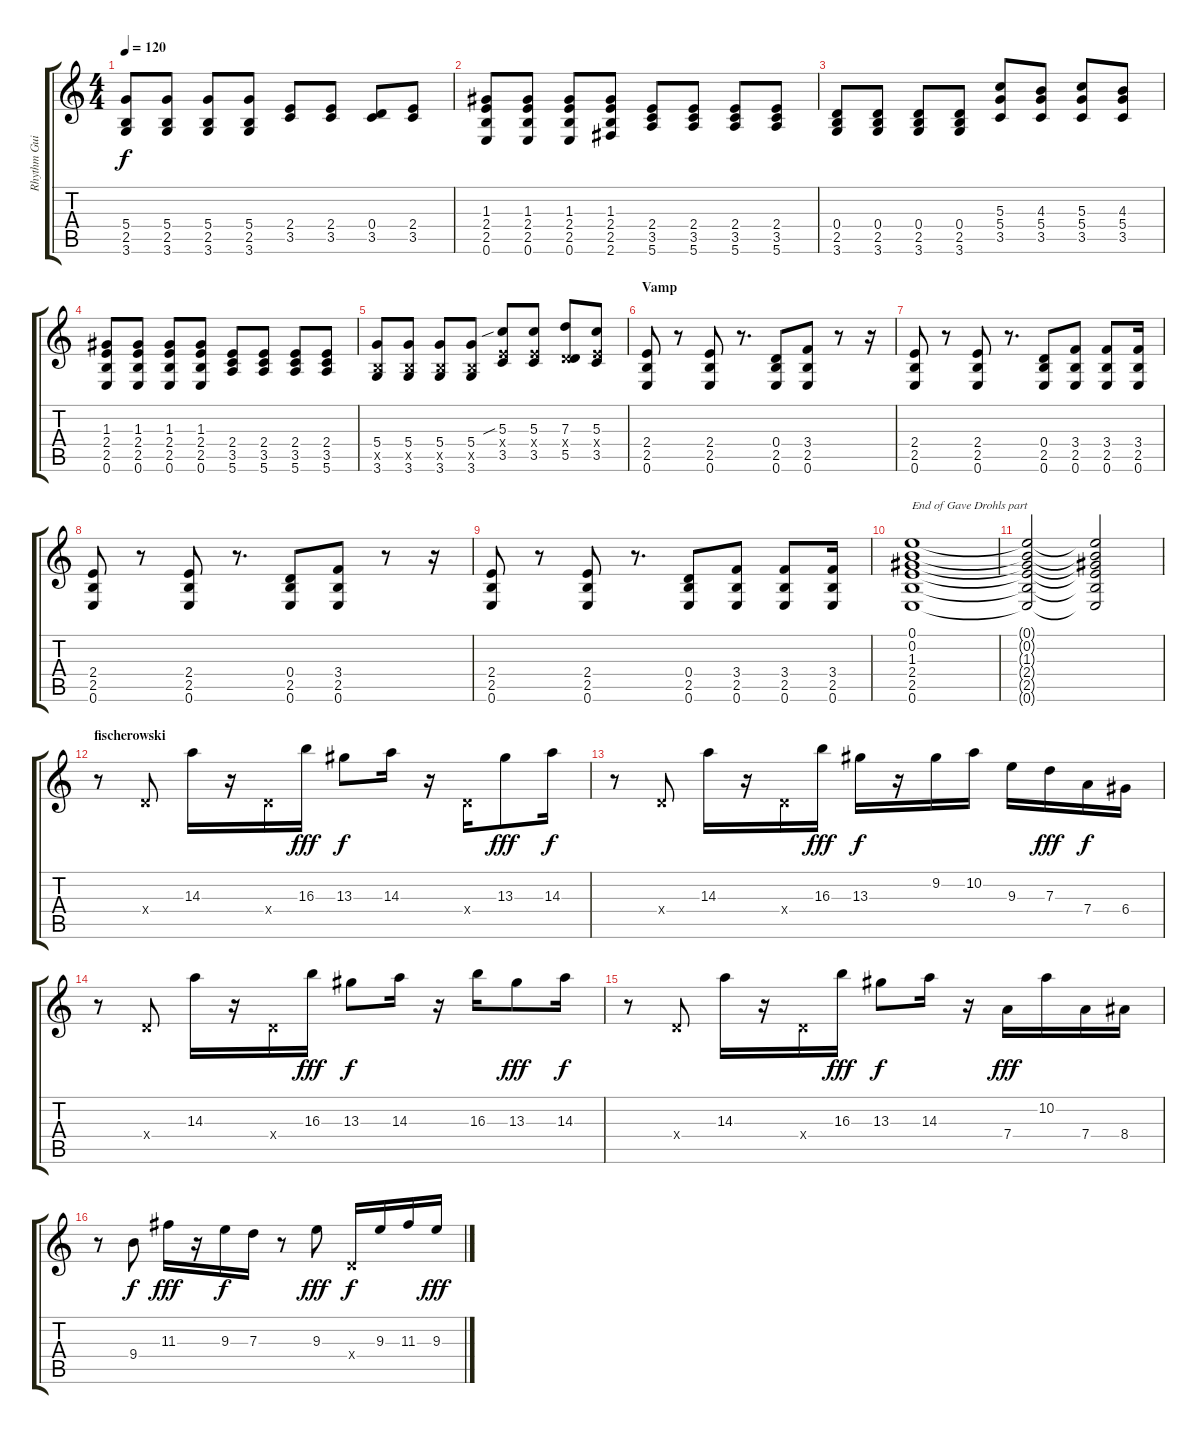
\track ("Rhythm Guitarz" "Rhythm Gui") {instrument electricguitarmuted}
\staff {score tabs}
\tuning (E4 B3 G3 D3 A2 E2) {hide}
\ts (4 4)
\tempo 120
\clef g2
\ks c
(5.4 2.5 3.6).8{dy f} (5.4 2.5 3.6).8 (5.4 2.5 3.6).8 (5.4 2.5 3.6).8 (2.4 3.5).8 (2.4 3.5).8 (0.4 3.5).8 (2.4 3.5).8 |
(1.3 2.4 2.5 0.6).8{instrument overdrivenguitar} (1.3 2.4 2.5 0.6).8 (1.3 2.4 2.5 0.6).8 (1.3 2.4 2.5 2.6).8 (2.4 3.5 5.6).8 (2.4 3.5 5.6).8 (2.4 3.5 5.6).8 (2.4 3.5 5.6).8 |
(0.4 2.5 3.6).8 (0.4 2.5 3.6).8 (0.4 2.5 3.6).8 (0.4 2.5 3.6).8 (5.3 5.4 3.5).8 (4.3 5.4 3.5).8 (5.3 5.4 3.5).8 (4.3 5.4 3.5).8 |
(1.3 2.4 2.5 0.6).8 (1.3 2.4 2.5 0.6).8 (1.3 2.4 2.5 0.6).8 (1.3 2.4 2.5 0.6).8 (2.4 3.5 5.6).8 (2.4 3.5 5.6).8 (2.4 3.5 5.6).8 (2.4 3.5 5.6).8 |
(5.4 2.5{x} 3.6).8{volume 16} (5.4 2.5{x} 3.6).8 (5.4 2.5{x} 3.6).8 (5.4 2.5{x} 3.6).8 (5.3{sib} 2.4{x} 3.5).8 (5.3 2.4{x} 3.5).8 (7.3 0.4{x} 5.5).8 (5.3 2.4{x} 3.5).8 |
\section ("" "Vamp")
(2.4 2.5 0.6).8{volume 13 instrument distortionguitar} r.8 (2.4 2.5 0.6).8 r.8{d} (0.4 2.5 0.6).8 (3.4 2.5 0.6).8 r.8 r.16 |
(2.4 2.5 0.6).8 r.8 (2.4 2.5 0.6).8 r.8{d} (0.4 2.5 0.6).8 (3.4 2.5 0.6).8 (3.4 2.5 0.6).8 (3.4 2.5 0.6).16 |
(2.4 2.5 0.6).8 r.8 (2.4 2.5 0.6).8 r.8{d} (0.4 2.5 0.6).8 (3.4 2.5 0.6).8 r.8 r.16 |
(2.4 2.5 0.6).8 r.8 (2.4 2.5 0.6).8 r.8{d} (0.4 2.5 0.6).8 (3.4 2.5 0.6).8 (3.4 2.5 0.6).8 (3.4 2.5 0.6).16 |
(0.1 0.2 1.3 2.4 2.5 0.6).1{txt "End of Gave Drohls part"} |
(0.1{t} 0.2{t} 1.3{t} 2.4{t} 2.5{t} 0.6{t}).2 (0.1{t} 0.2{t} 1.3{t} 2.4{t} 2.5{t} 0.6{t}).2 |
\section ("" "fischerowski")
r.8{instrument electricguitarclean} 0.4{x}.8 14.3.16 r.16 0.4{x}.16 16.3.16{dy fff} 13.3.8{dy f} 14.3.16 r.16 0.4{x}.16 13.3.8{dy fff} 14.3.16{dy f} |
r.8{instrument electricguitarclean} 0.4{x}.8 14.3.16 r.16 0.4{x}.16 16.3.16{dy fff} 13.3.16{dy f} r.16 9.2.16 10.2.16 9.3.16 7.3.16{dy fff} 7.4.16{dy f} 6.4.16 |
r.8{instrument electricguitarclean} 0.4{x}.8 14.3.16 r.16 0.4{x}.16 16.3.16{dy fff} 13.3.8{dy f} 14.3.16 r.16 16.3.16 13.3.8{dy fff} 14.3.16{dy f} |
r.8{instrument electricguitarclean} 0.4{x}.8 14.3.16 r.16 0.4{x}.16 16.3.16{dy fff} 13.3.8{dy f} 14.3.16 r.16 7.4.16{dy fff} 10.2.16 7.4.16 8.4.16 |
r.8{instrument electricguitarclean} 9.4.8{dy f} 11.3.16{dy fff} r.16 9.3.16{dy f} 7.3.16 r.8 9.3.8{dy fff} 0.4{x}.16{dy f} 9.3.16 11.3.16 9.3.16{dy fff}
